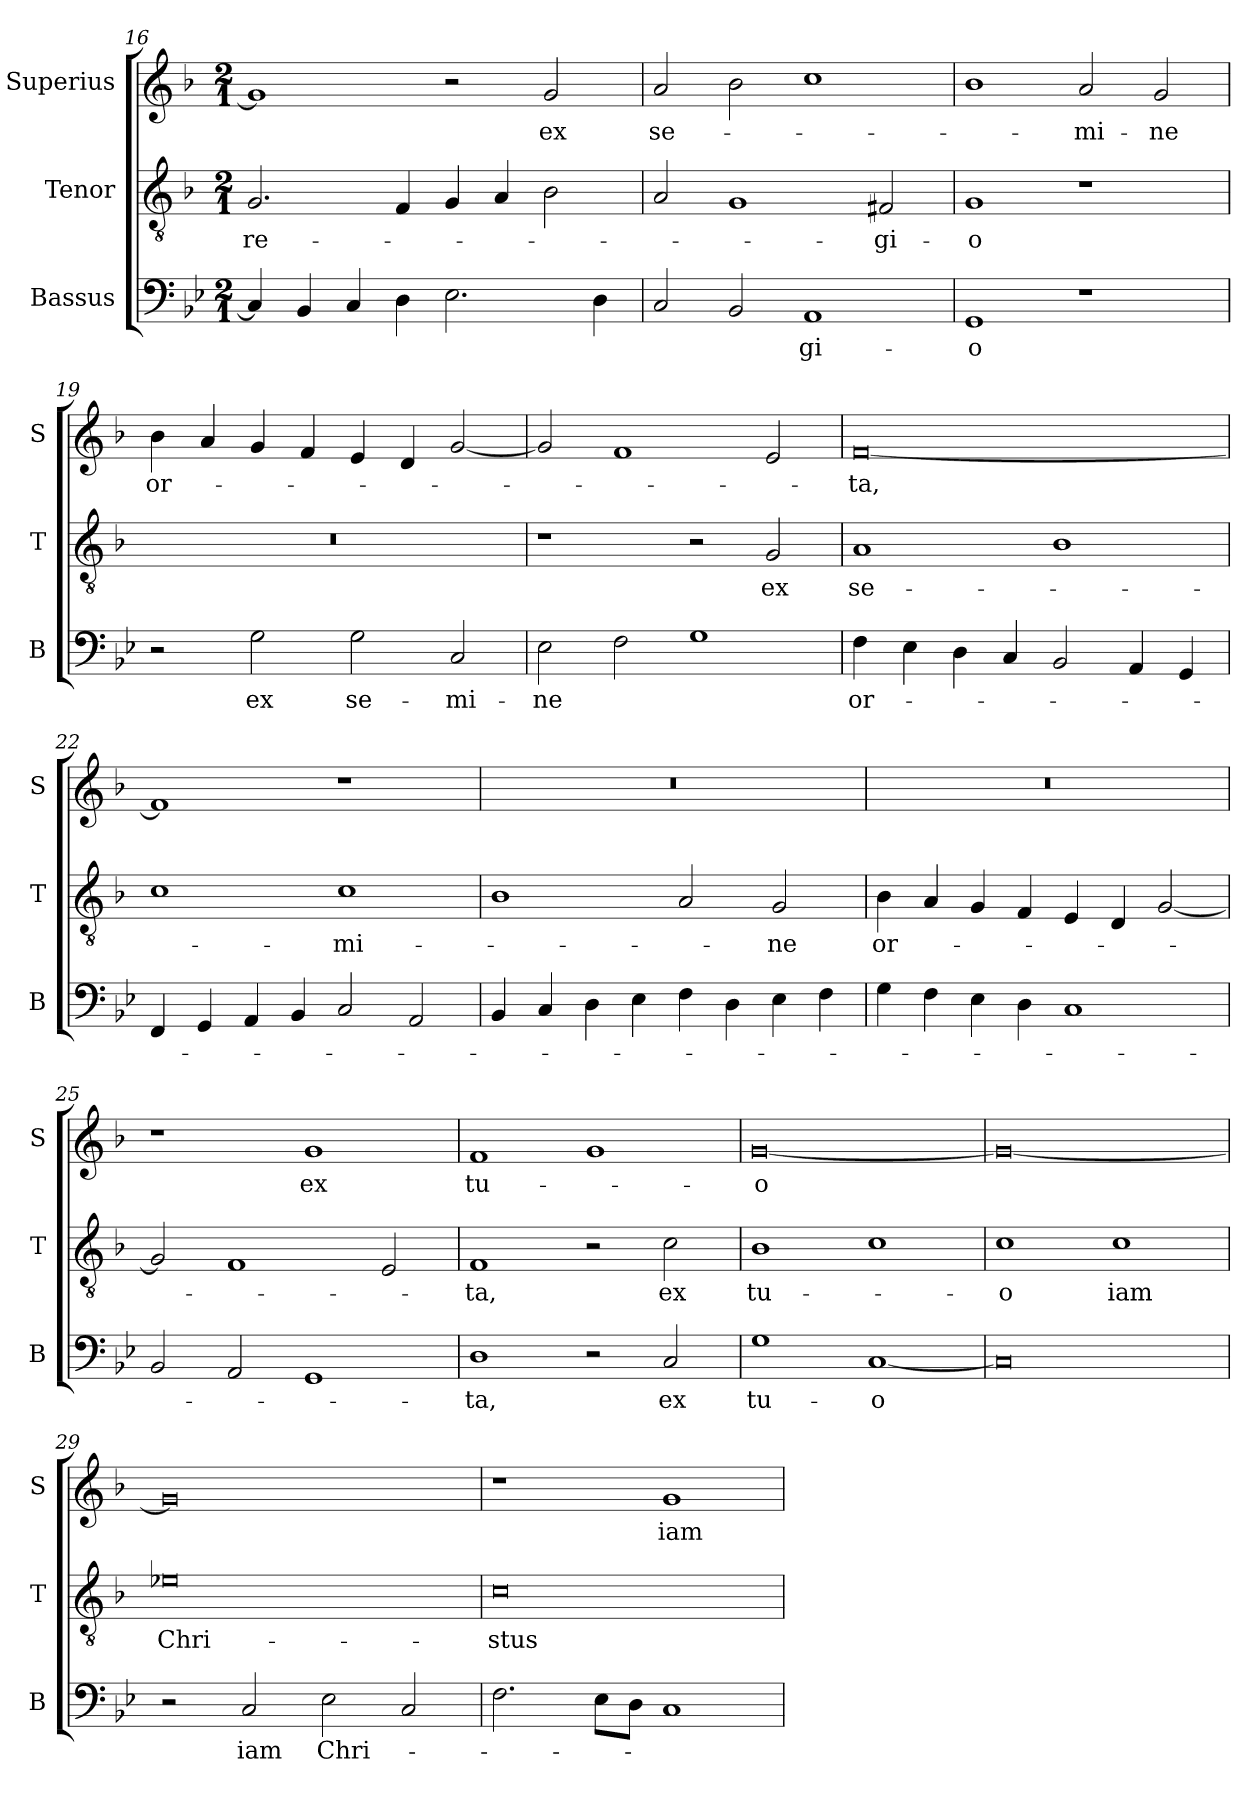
**kern	**text	**kern	**text	**kern	**text
*part3	*part3	*part2	*part2	*part1	*part1
*staff3	*staff3	*staff2	*staff2	*staff1	*staff1
*I"Bassus	*	*I"Tenor	*	*I"Superius	*
*I'B	*	*I'T	*	*I'S	*
*clefF4	*	*clefGv2	*	*clefG2	*
*k[b-e-]	*	*k[b-]	*	*k[b-]	*
*B-:	*	*F:	*	*F:	*
*M2/1	*	*M2/1	*	*M2/1	*
=16	=16	=16	=16	=16	=16
4C]	.	2.G	re-	1g]	.
4BB-	.	.	.	.	.
4C	.	.	.	.	.
4D	.	4F	.	.	.
2.E-	.	4G	.	2r	.
.	.	4A	.	.	.
.	.	2B-	.	2g	ex
4D	.	.	.	.	.
=17	=17	=17	=17	=17	=17
2C	.	2A	.	2a	se-
2BB-	.	1G	.	2b-	.
1AA	-gi-	.	.	1cc	.
.	.	2F#X	-gi-	.	.
=18	=18	=18	=18	=18	=18
1GG	-o	1G	-o	1b-	.
1r	.	1r	.	2a	-mi-
.	.	.	.	2g	-ne
=19	=19	=19	=19	=19	=19
2r	.	0r	.	4b-	or-
.	.	.	.	4a	.
2G	ex	.	.	4g	.
.	.	.	.	4f	.
2G	se-	.	.	4e	.
.	.	.	.	4d	.
2C	-mi-	.	.	[2g	.
=20	=20	=20	=20	=20	=20
2E-	-ne	1r	.	2g]	.
2F	.	.	.	1f	.
1G	.	2r	.	.	.
.	.	2G	ex	2e	.
=21	=21	=21	=21	=21	=21
4F	or-	1A	se-	[0f	-ta,
4E-	.	.	.	.	.
4D	.	.	.	.	.
4C	.	.	.	.	.
2BB-	.	1B-	.	.	.
4AA	.	.	.	.	.
4GG	.	.	.	.	.
=22	=22	=22	=22	=22	=22
4FF	.	1c	.	1f]	.
4GG	.	.	.	.	.
4AA	.	.	.	.	.
4BB-	.	.	.	.	.
2C	.	1c	-mi-	1r	.
2AA	.	.	.	.	.
=23	=23	=23	=23	=23	=23
4BB-	.	1B-	.	0r	.
4C	.	.	.	.	.
4D	.	.	.	.	.
4E-	.	.	.	.	.
4F	.	2A	.	.	.
4D	.	.	.	.	.
4E-	.	2G	-ne	.	.
4F	.	.	.	.	.
=24	=24	=24	=24	=24	=24
4G	.	4B-	or-	0r	.
4F	.	4A	.	.	.
4E-	.	4G	.	.	.
4D	.	4F	.	.	.
1C	.	4E	.	.	.
.	.	4D	.	.	.
.	.	[2G	.	.	.
=25	=25	=25	=25	=25	=25
2BB-	.	2G]	.	1r	.
2AA	.	1F	.	.	.
1GG	.	.	.	1g	ex
.	.	2E	.	.	.
=26	=26	=26	=26	=26	=26
1D	-ta,	1F	-ta,	1f	tu-
2r	.	2r	.	1g	.
2C	ex	2c	ex	.	.
=27	=27	=27	=27	=27	=27
1G	tu-	1B-	tu-	[0g	-o
[1C	-o	1c	.	.	.
=28	=28	=28	=28	=28	=28
0C]	.	1c	-o	0g_	.
.	.	1c	iam	.	.
=29	=29	=29	=29	=29	=29
2r	.	0e-X	Chri-	0g]	.
2C	iam	.	.	.	.
2E-	Chri-	.	.	.	.
2C	.	.	.	.	.
=30	=30	=30	=30	=30	=30
2.F	.	0c	-stus	1r	.
8E-L	.	.	.	.	.
8DJ	.	.	.	.	.
1C	.	.	.	1g	iam
=	=	=	=	=	=
*-	*-	*-	*-	*-	*-
